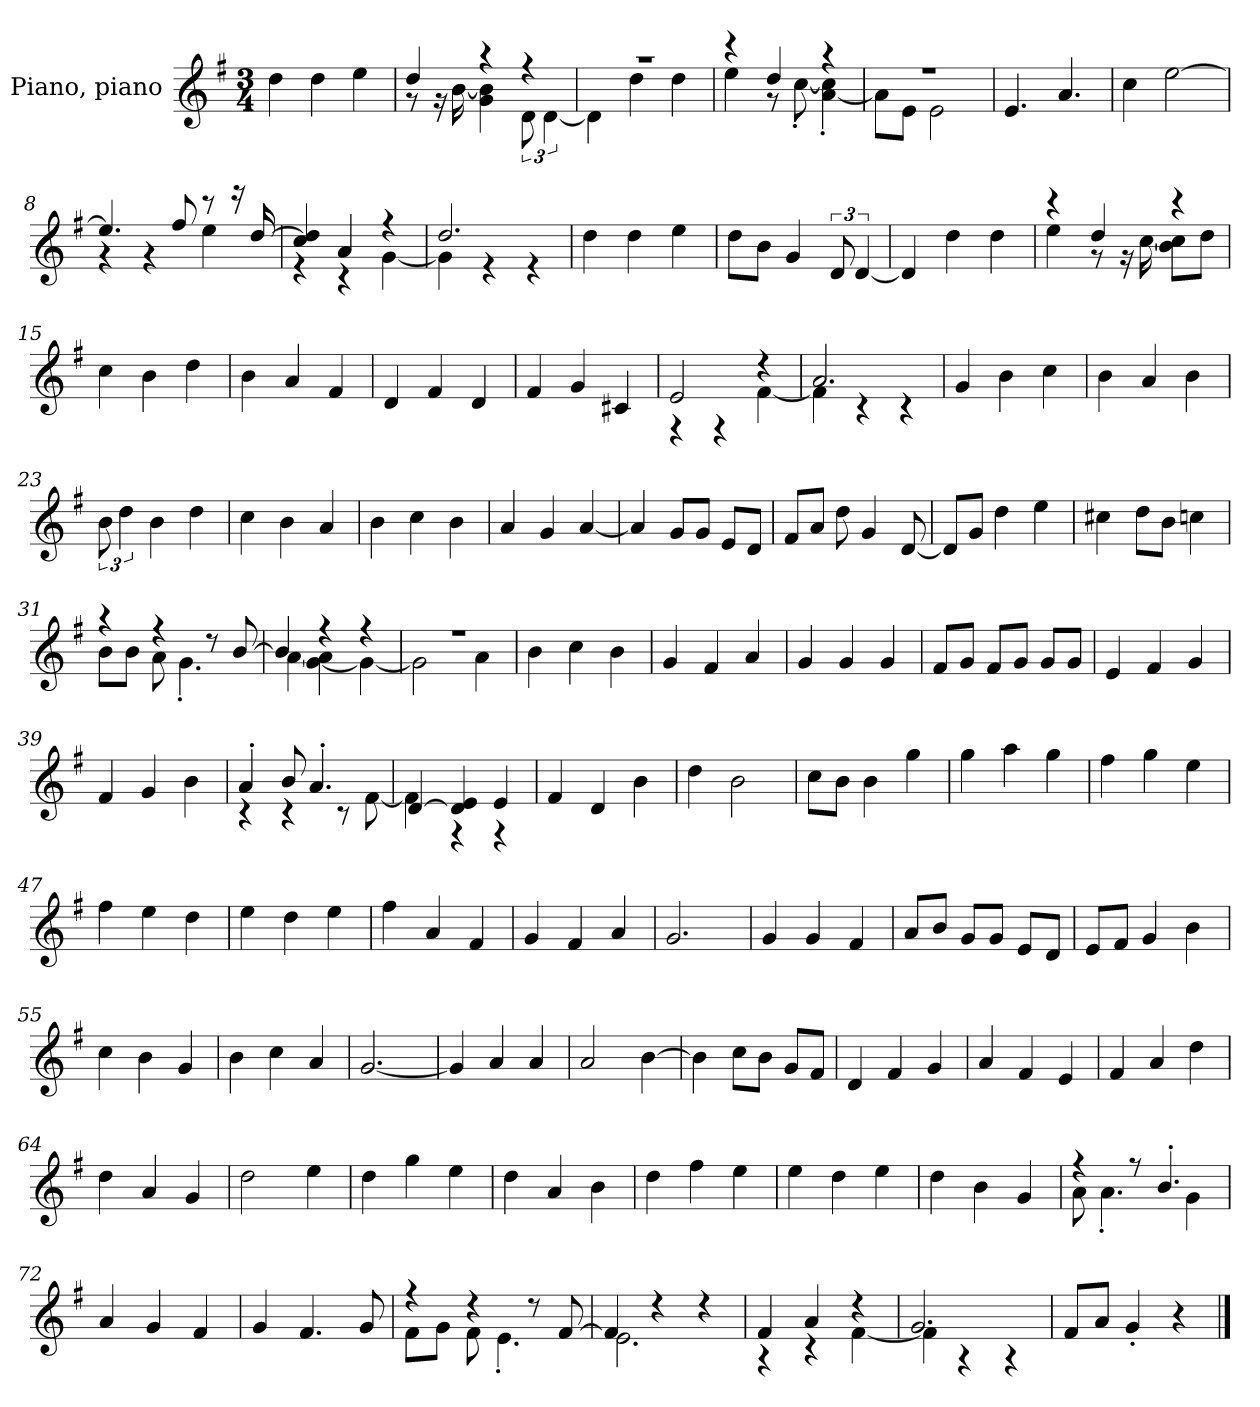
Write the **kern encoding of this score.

**kern
*part1
*staff1
*I"Piano, piano
*clefG2
*k[f#]
*M3/4
*MM108
=1
4dd\
4dd\
4ee\
=2
*^
4dd/	8r
.	16r
.	[16b\
4r	4g\ 4b\]
4r	12d\
.	[6d\
=3	=3
2.r	4d\]
.	4dd\
.	4dd\
=4	=4
4r	4ee\
4dd/	8r
.	[8cc'\
4r	[4a\' 4cc\]'
=5	=5
2.r	8a\L]
.	8e\J
.	2e\
*v	*v
=6
4.e/
4.a/
=7
4cc\
[2ee\
=8
*^
4.ee/]	4r
.	4r
8ff#/	.
8r	4ee\
16r	.
[16dd/	.
!!LO:LB:g=z	!!
=9	=9
4cc/ 4dd/]	4r
4a/	4r
4r	[4g\
=10	=10
2.dd/	4g\]
.	4r
.	4r
*v	*v
=11
4dd\
4dd\
4ee\
=12
8dd\L
8b\J
4g/
12d/
[6d/
=13
4d/]
4dd\
4dd\
=14
*^
4r	4ee\
4dd/	8r
.	16r
.	[16cc\
4r	8b\ 8cc\]L
.	8dd\J
*v	*v
=15
4cc\
4b\
4dd\
=16
4b\
4a/
4f#/
=17
4d/
4f#/
4d/
!!LO:LB:g=z
=18
4f#/
4g/
4c#X/
=19
*^
2e/	4r
.	4r
4r	[4f#\
=20	=20
2.a/	4f#\]
.	4r
.	4r
*v	*v
=21
4g/
4b\
4cc\
=22
4b\
4a/
4b\
=23
12b\
6dd\
4b\
4dd\
=24
4cc\
4b\
4a/
=25
4b\
4cc\
4b\
=26
4a/
4g/
[4a/
=27
4a/]
8g/L
8g/J
8e/L
8d/J
!!LO:LB:g=z
=28
8f#/L
8a/J
8dd\
4g/
[8d/
=29
8d/L]
8g/J
4dd\
4ee\
=30
4cc#X\
8dd\L
8b\J
4ccn\
=31
*^
4r	8b\L
.	8b\J
4r	8a\
.	4.g'\
8r	.
[8b/	.
=32	=32
4b/]	[4a\
4r	[4g\ 4a\]
4r	4g\_
=33	=33
2.r	2g\]
.	4a\
*v	*v
=34
4b\
4cc\
4b\
=35
4g/
4f#/
4a/
=36
4g/
4g/
4g/
!!LO:LB:g=z
=37
8f#/L
8g/J
8f#/L
8g/J
8g/L
8g/J
=38
4e/
4f#/
4g/
=39
4f#/
4g/
4b\
=40
*^
4a'/	4r
8b/	4r
4.a'/	.
.	8r
.	[8f#\
=41	=41
[4d/	4f#\]
4d/] 4e/	4r
4e/	4r
*v	*v
=42
4f#/
4d/
4b\
=43
4dd\
2b\
=44
8cc\L
8b\J
4b\
4gg\
=45
4gg\
4aa\
4gg\
=46
4ff#\
4gg\
4ee\
!!LO:LB:g=z
=47
4ff#\
4ee\
4dd\
=48
4ee\
4dd\
4ee\
=49
4ff#\
4a/
4f#/
=50
4g/
4f#/
4a/
=51
2.g/
=52
4g/
4g/
4f#/
=53
8a/L
8b/J
8g/L
8g/J
8e/L
8d/J
=54
8e/L
8f#/J
4g/
4b\
=55
4cc\
4b\
4g/
=56
4b\
4cc\
4a/
=57
[2.g/
!!LO:LB:g=z
=58
4g/]
4a/
4a/
=59
2a/
[4b\
=60
4b\]
8cc\L
8b\J
8g/L
8f#/J
=61
4d/
4f#/
4g/
=62
4a/
4f#/
4e/
=63
4f#/
4a/
4dd\
=64
4dd\
4a/
4g/
=65
2dd\
4ee\
=66
4dd\
4gg\
4ee\
=67
4dd\
4a/
4b\
=68
4dd\
4ff#\
4ee\
!!LO:LB:g=z
=69
4ee\
4dd\
4ee\
=70
4dd\
4b\
4g/
=71
*^
4r	8a\
.	4.a'\
8r	.
4.b'/	.
.	4g\
*v	*v
=72
4a/
4g/
4f#/
=73
4g/
4.f#/
8g/
=74
*^
4r	8f#\L
.	8g\J
4r	8f#\
.	4.e'\
8r	.
[8f#/	.
=75	=75
4f#/]	2.e\
4r	.
4r	.
=76	=76
4f#/	4r
4a/	4r
4r	[4f#\
=77	=77
2.g/	4f#\]
.	4r
.	4r
*v	*v
!!LO:LB:g=z
=78
8f#/L
8a/J
4g'/
4r
==
*-
